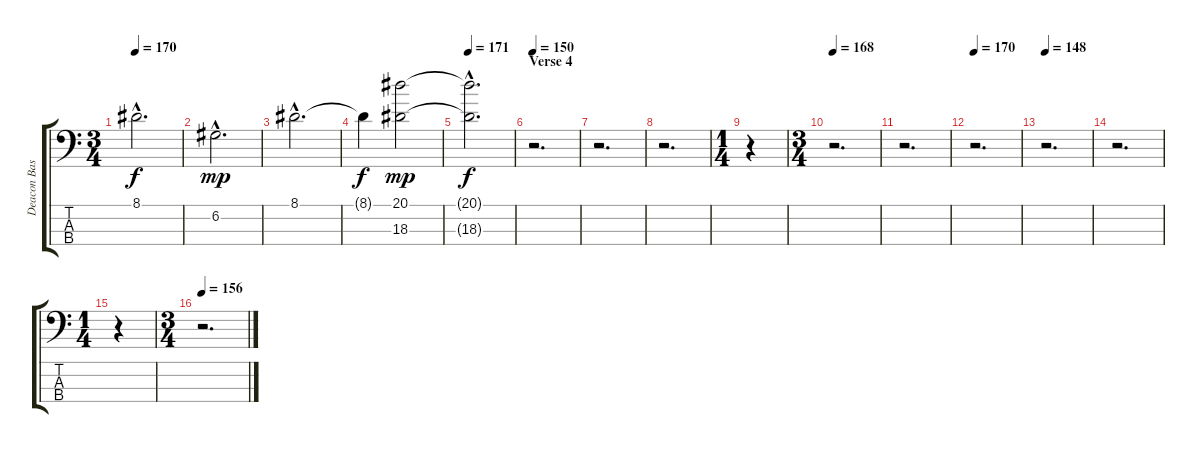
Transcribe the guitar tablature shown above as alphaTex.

\track ("Deacon Bass" "Deacon Bas") {instrument electricbassfinger}
\staff {score tabs}
\tuning (G2 D2 A1 E1) {hide}
\ts (3 4)
\tempo 170
\clef f4
\ks c
8.1{hac}.2{d dy f} |
6.2{hac}.2{d dy mp} |
8.1{hac}.2{d} |
8.1{t}.4{dy f} (20.1 18.3).2{dy mp} |
\tempo 171
(20.1{hac t} 18.3{hac t}).2{d dy f} |
\section ("" "Verse 4")
\tempo 150
r.2{d} |
r.2{d} |
r.2{d} |
\ts (1 4)
r.4 |
\ts (3 4)
\tempo 168
r.2{d} |
r.2{d} |
\tempo 170
r.2{d} |
\tempo 148
r.2{d} |
r.2{d} |
\ts (1 4)
r.4 |
\ts (3 4)
\tempo 156
r.2{d}
